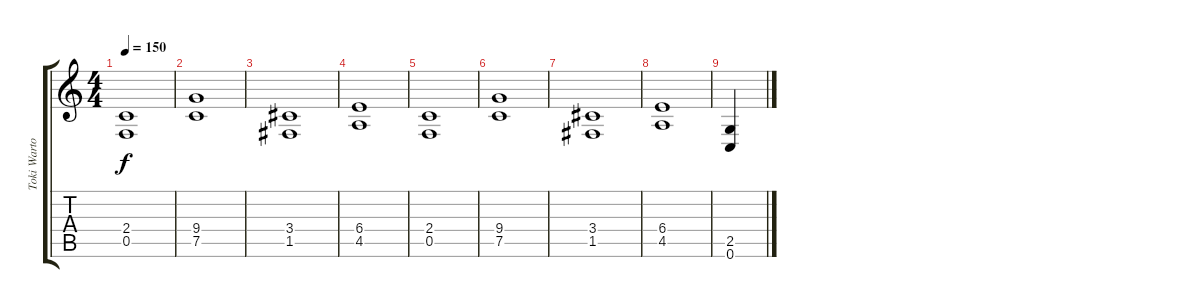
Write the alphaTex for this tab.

\track ("Toki Wartooth" "Toki Warto") {instrument distortionguitar}
\staff {score tabs}
\tuning (C4 G3 Eb3 Bb2 F2 C2) {hide}
\ts (4 4)
\tempo 150
\clef g2
\ks c
(2.4 0.5).1{dy f instrument distortionguitar} |
(9.4 7.5).1 |
(3.4 1.5).1 |
(6.4 4.5).1 |
(2.4 0.5).1 |
(9.4 7.5).1 |
(3.4 1.5).1 |
(6.4 4.5).1 |
(2.5 0.6).4
